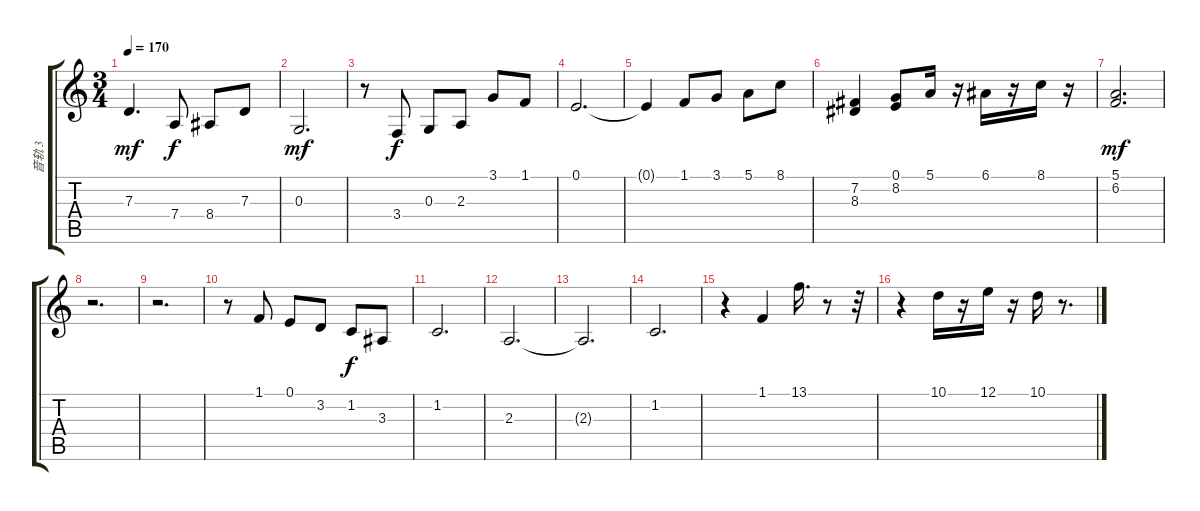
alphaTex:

\track ("音轨 3" "音轨 3") {instrument stringensemble1}
\staff {score tabs}
\tuning (E4 B3 G3 D3 A2 E2) {hide}
\ts (3 4)
\tempo 170
\clef g2
\ks c
7.3.4{d dy mf} 7.4.8{dy f} 8.4.8 7.3.8 |
0.3.2{d dy mf} |
r.8 3.4.8{dy f} 0.3.8 2.3.8 3.1.8 1.1.8 |
0.1.2{d} |
0.1{t}.4 1.1.8 3.1.8 5.1.8 8.1.8 |
(7.2 8.3).4 (0.1 8.2).8 5.1.16 r.16 6.1.16 r.16 8.1.16 r.16 |
(5.1 6.2).2{d dy mf} |
r.2{d} |
r.2{d} |
r.8 1.1.8 0.1.8 3.2.8 1.2.8{dy f} 3.3.8 |
1.2.2{d} |
2.3.2{d} |
2.3{t}.2{d} |
1.2.2{d} |
r.4 1.1.4 13.1.16{d} r.8 r.32 |
r.4 10.1.16 r.16 12.1.16 r.16 10.1.16 r.8{d}
